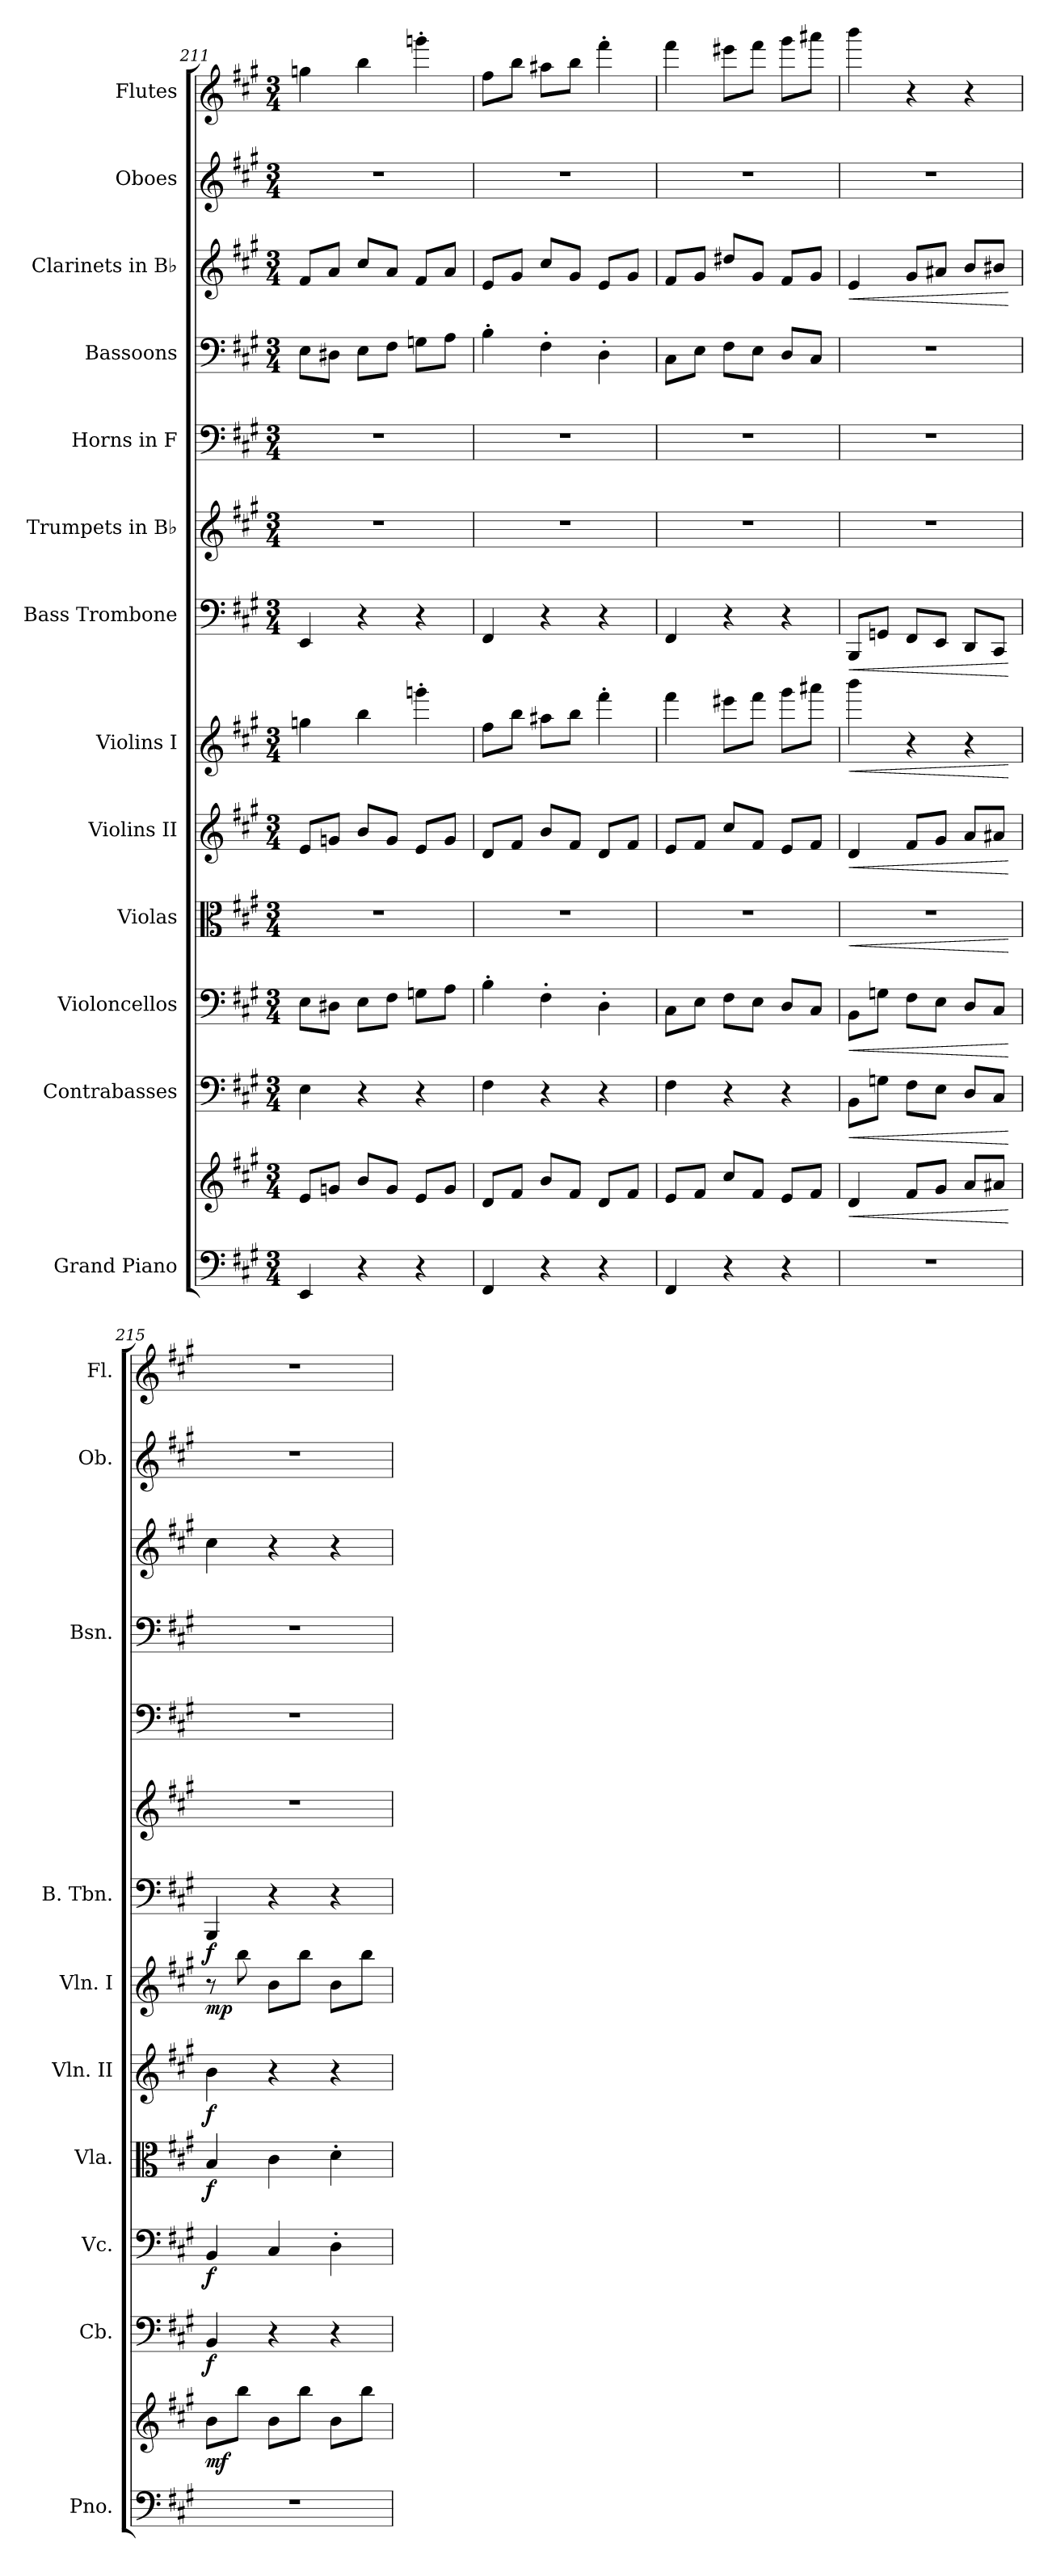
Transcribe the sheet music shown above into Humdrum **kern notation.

**kern	**kern	**dynam	**kern	**dynam	**kern	**dynam	**kern	**dynam	**kern	**dynam	**kern	**dynam	**kern	**dynam	**kern	**kern	**kern	**kern	**dynam	**kern	**kern
*part13	*part13	*part13	*part12	*part12	*part11	*part11	*part10	*part10	*part9	*part9	*part8	*part8	*part7	*part7	*part6	*part5	*part4	*part3	*part3	*part2	*part1
*staff14	*staff13	*staff13/14	*staff12	*staff12	*staff11	*staff11	*staff10	*staff10	*staff9	*staff9	*staff8	*staff8	*staff7	*staff7	*staff6	*staff5	*staff4	*staff3	*staff3	*staff2	*staff1
*I"Grand Piano	*	*	*I"Contrabasses	*	*I"Violoncellos	*	*I"Violas	*	*I"Violins II	*	*I"Violins I	*	*I"Bass Trombone	*	*I"Trumpets in B♭	*I"Horns in F	*I"Bassoons	*I"Clarinets in B♭	*	*I"Oboes	*I"Flutes
*I'Pno.	*	*	*I'Cb.	*	*I'Vc.	*	*I'Vla.	*	*I'Vln. II	*	*I'Vln. I	*	*I'B. Tbn.	*	*	*	*I'Bsn.	*	*	*I'Ob.	*I'Fl.
*clefF4	*clefG2	*	*clefF4	*	*clefF4	*	*clefC3	*	*clefG2	*	*clefG2	*	*clefF4	*	*clefG2	*clefF4	*clefF4	*clefG2	*	*clefG2	*clefG2
*	*	*	*ITrd7c12	*	*	*	*	*	*	*	*	*	*	*	*ITrd1c2	*ITrd4c7	*	*ITrd1c2	*	*	*
*k[f#c#g#]	*k[f#c#g#]	*	*k[f#c#g#]	*	*k[f#c#g#]	*	*k[f#c#g#]	*	*k[f#c#g#]	*	*k[f#c#g#]	*	*k[f#c#g#]	*	*k[f#]	*k[f#c#]	*k[f#c#g#]	*k[f#]	*	*k[f#c#g#]	*k[f#c#g#]
*M3/4	*M3/4	*	*M3/4	*	*M3/4	*	*M3/4	*	*M3/4	*	*M3/4	*	*M3/4	*	*M3/4	*M3/4	*M3/4	*M3/4	*	*M3/4	*M3/4
=211	=211	=211	=211	=211	=211	=211	=211	=211	=211	=211	=211	=211	=211	=211	=211	=211	=211	=211	=211	=211	=211
4EE/	8e/L	.	4EE\	.	8E\L	.	2.r	.	8e/L	.	4ggn\	.	4EE/	.	2.r	2.r	8E\L	8e/L	.	2.r	4ggn\
.	8gn/J	.	.	.	8D#X\J	.	.	.	8gn/J	.	.	.	.	.	.	.	8D#X\J	8g/J	.	.	.
4r	8b/L	.	4r	.	8E\L	.	.	.	8b/L	.	4bb\	.	4r	.	.	.	8E\L	8b/L	.	.	4bb\
.	8g/J	.	.	.	8F#\J	.	.	.	8g/J	.	.	.	.	.	.	.	8F#\J	8g/J	.	.	.
4r	8e/L	.	4r	.	8Gn\L	.	.	.	8e/L	.	4gggn'\	.	4r	.	.	.	8Gn\L	8e/L	.	.	4gggn'\
.	8g/J	.	.	.	8A\J	.	.	.	8g/J	.	.	.	.	.	.	.	8A\J	8g/J	.	.	.
=212	=212	=212	=212	=212	=212	=212	=212	=212	=212	=212	=212	=212	=212	=212	=212	=212	=212	=212	=212	=212	=212
4FF#/	8d/L	.	4FF#\	.	4B'\	.	2.r	.	8d/L	.	8ff#\L	.	4FF#/	.	2.r	2.r	4B'\	8d/L	.	2.r	8ff#\L
.	8f#/J	.	.	.	.	.	.	.	8f#/J	.	8bb\J	.	.	.	.	.	.	8f#/J	.	.	8bb\J
4r	8b/L	.	4r	.	4F#'\	.	.	.	8b/L	.	8aa#X\L	.	4r	.	.	.	4F#'\	8b/L	.	.	8aa#X\L
.	8f#/J	.	.	.	.	.	.	.	8f#/J	.	8bb\J	.	.	.	.	.	.	8f#/J	.	.	8bb\J
4r	8d/L	.	4r	.	4D'\	.	.	.	8d/L	.	4fff#'\	.	4r	.	.	.	4D'\	8d/L	.	.	4fff#'\
.	8f#/J	.	.	.	.	.	.	.	8f#/J	.	.	.	.	.	.	.	.	8f#/J	.	.	.
!!LO:PB:g=z
=213	=213	=213	=213	=213	=213	=213	=213	=213	=213	=213	=213	=213	=213	=213	=213	=213	=213	=213	=213	=213	=213
4FF#/	8e/L	.	4FF#\	.	8C#\L	.	2.r	.	8e/L	.	4fff#\	.	4FF#/	.	2.r	2.r	8C#\L	8e/L	.	2.r	4fff#\
.	8f#/J	.	.	.	8E\J	.	.	.	8f#/J	.	.	.	.	.	.	.	8E\J	8f#/J	.	.	.
4r	8cc#/L	.	4r	.	8F#\L	.	.	.	8cc#/L	.	8eee#X\L	.	4r	.	.	.	8F#\L	8cc#X/L	.	.	8eee#X\L
.	8f#/J	.	.	.	8E\J	.	.	.	8f#/J	.	8fff#\J	.	.	.	.	.	8E\J	8f#/J	.	.	8fff#\J
4r	8e/L	.	4r	.	8D/L	.	.	.	8e/L	.	8ggg#\L	.	4r	.	.	.	8D/L	8e/L	.	.	8ggg#\L
.	8f#/J	.	.	.	8C#/J	.	.	.	8f#/J	.	8aaa#X\J	.	.	.	.	.	8C#/J	8f#/J	.	.	8aaa#X\J
=214	=214	=214	=214	=214	=214	=214	=214	=214	=214	=214	=214	=214	=214	=214	=214	=214	=214	=214	=214	=214	=214
!	!	!LO:HP:b	!	!LO:HP:b	!	!LO:HP:b	!	!LO:HP:b	!	!LO:HP:b	!	!LO:HP:b	!	!LO:HP:b	!	!	!	!	!LO:HP:b	!	!
2.r	4d/	<	8BBB\L	<	8BB\L	<	2.r	<	4d/	<	4bbb\	<	8BBB/L	<	2.r	2.r	2.r	4d/	<	2.r	4bbb\
.	.	.	8GGn\J	.	8Gn\J	.	.	.	.	.	.	.	8GGn/J	.	.	.	.	.	.	.	.
.	8f#/L	.	8FF#\L	.	8F#\L	.	.	.	8f#/L	.	4r	.	8FF#/L	.	.	.	.	8f#/L	.	.	4r
.	8g#/J	.	8EE\J	.	8E\J	.	.	.	8g#/J	.	.	.	8EE/J	.	.	.	.	8g#X/J	.	.	.
.	8a/L	.	8DD/L	.	8D/L	.	.	.	8a/L	.	4r	.	8DD/L	.	.	.	.	8a/L	.	.	4r
.	8a#X/J	.	8CC#/J	.	8C#/J	.	.	.	8a#X/J	.	.	.	8CC#/J	.	.	.	.	8a#X/J	.	.	.
.	.	[	.	[	.	[	.	[	.	[	.	[	.	[	.	.	.	.	[	.	.
=215	=215	=215	=215	=215	=215	=215	=215	=215	=215	=215	=215	=215	=215	=215	=215	=215	=215	=215	=215	=215	=215
!	!	!LO:DY:b	!	!LO:DY:b	!	!LO:DY:b	!	!LO:DY:b	!	!LO:DY:b	!	!LO:DY:b	!	!LO:DY:b	!	!	!	!	!	!	!
2.r	8b\L	mf	4BBB/	f	4BB/	f	4B/	f	4b\	f	8r	mp	4BBB/	f	2.r	2.r	2.r	4b\	.	2.r	2.r
.	8bb\J	.	.	.	.	.	.	.	.	.	8bb\	.	.	.	.	.	.	.	.	.	.
.	8b\L	.	4r	.	4C#/	.	4c#\	.	4r	.	8b\L	.	4r	.	.	.	.	4r	.	.	.
.	8bb\J	.	.	.	.	.	.	.	.	.	8bb\J	.	.	.	.	.	.	.	.	.	.
.	8b\L	.	4r	.	4D'\	.	4d'\	.	4r	.	8b\L	.	4r	.	.	.	.	4r	.	.	.
.	8bb\J	.	.	.	.	.	.	.	.	.	8bb\J	.	.	.	.	.	.	.	.	.	.
=	=	=	=	=	=	=	=	=	=	=	=	=	=	=	=	=	=	=	=	=	=
*-	*-	*-	*-	*-	*-	*-	*-	*-	*-	*-	*-	*-	*-	*-	*-	*-	*-	*-	*-	*-	*-
